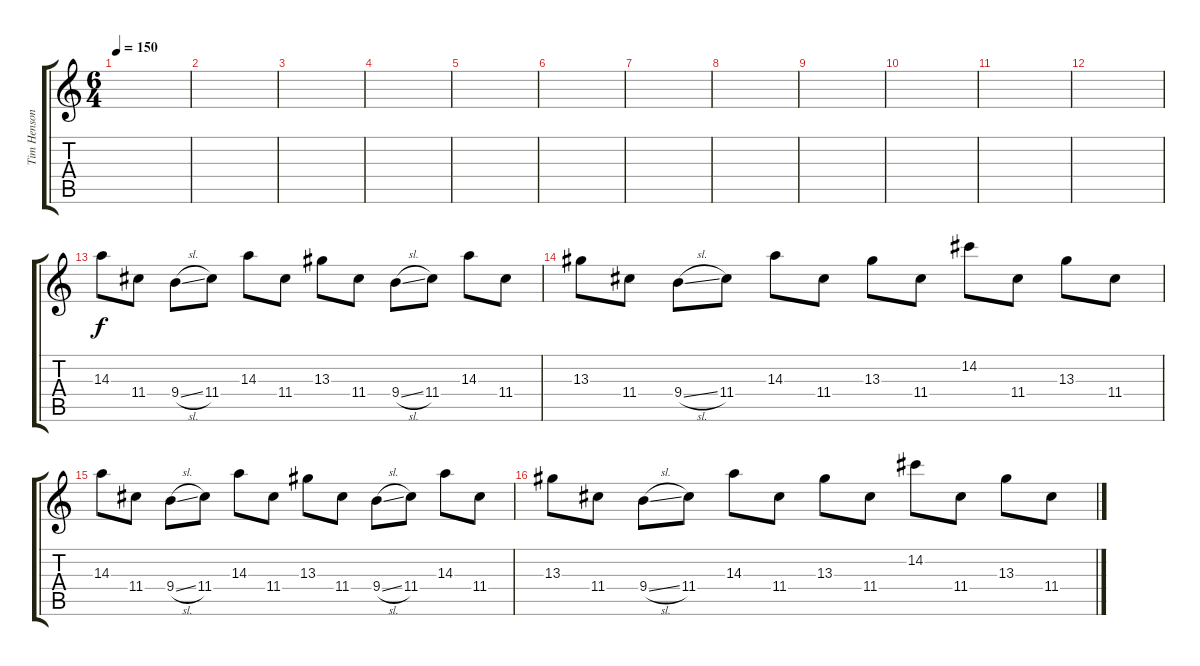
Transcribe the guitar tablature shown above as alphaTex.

\track ("Tim Henson (Lead)" "Tim Henson") {instrument distortionguitar}
\staff {score tabs}
\tuning (E4 B3 G3 D3 A2 D2) {hide}
\ts (6 4)
\tempo 150
\clef g2
\ks c
|
|
|
|
|
|
|
|
|
|
|
|
14.3.8{volume 13 balance 0} 11.4.8 9.4{sl}.8 11.4.8 14.3.8 11.4.8 13.3.8 11.4.8 9.4{sl}.8 11.4.8 14.3.8 11.4.8 |
13.3.8 11.4.8 9.4{sl}.8 11.4.8 14.3.8 11.4.8 13.3.8 11.4.8 14.2.8 11.4.8 13.3.8 11.4.8 |
14.3.8 11.4.8 9.4{sl}.8 11.4.8 14.3.8 11.4.8 13.3.8 11.4.8 9.4{sl}.8 11.4.8 14.3.8 11.4.8 |
13.3.8 11.4.8 9.4{sl}.8 11.4.8 14.3.8 11.4.8 13.3.8 11.4.8 14.2.8 11.4.8 13.3.8 11.4.8
